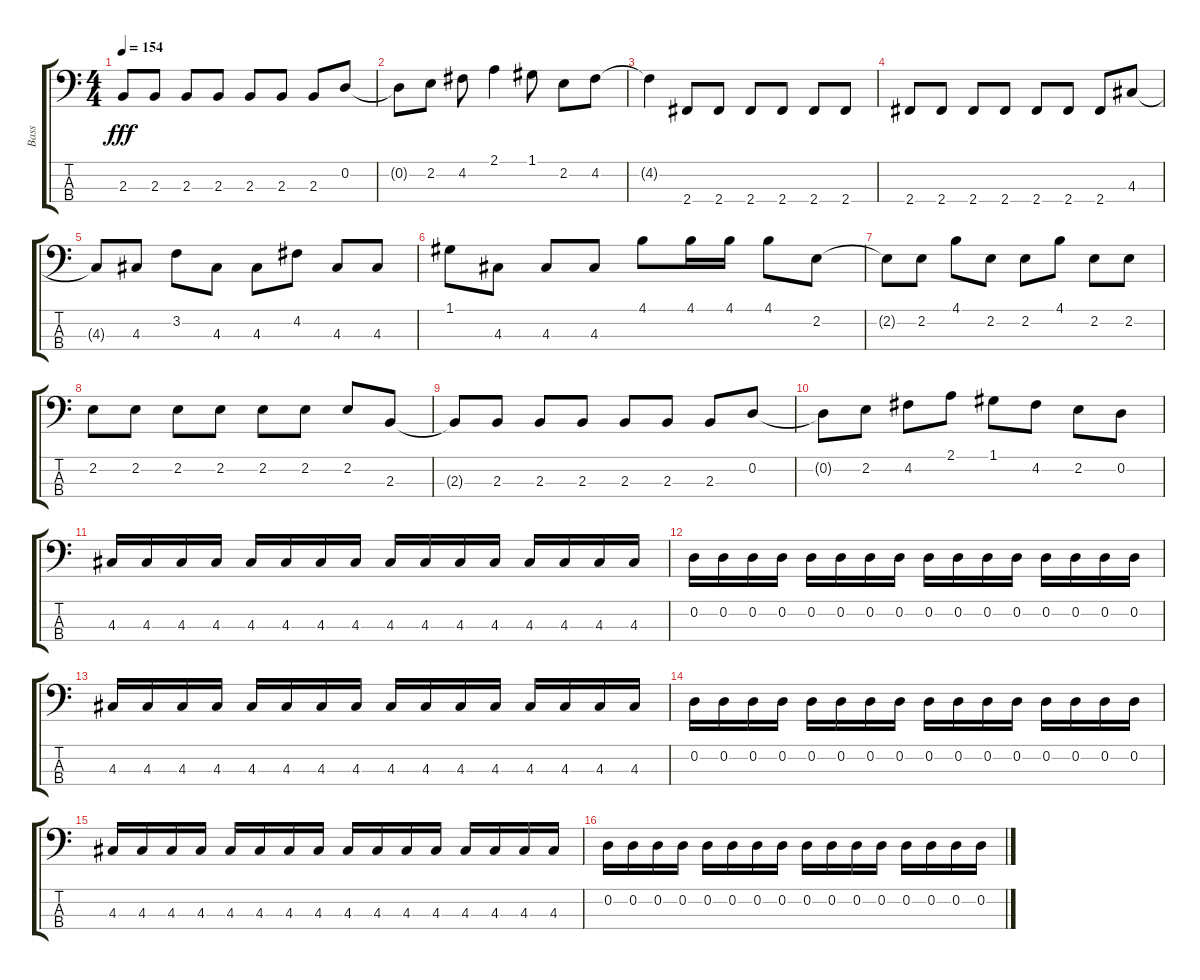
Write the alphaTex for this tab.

\track ("Bass" "Bass") {instrument slapbass1}
\staff {score tabs}
\tuning (G2 D2 A1 E1) {hide}
\ts (4 4)
\tempo 154
\clef f4
\ks c
2.3{t}.8{dy fff} 2.3.8 2.3.8 2.3.8 2.3.8 2.3.8 2.3.8 0.2.8 |
0.2{t}.8 2.2.8 4.2.8 2.1.4 1.1.8 2.2.8 4.2.8 |
4.2{t}.4 2.4.8 2.4.8 2.4.8 2.4.8 2.4.8 2.4.8 |
2.4.8 2.4.8 2.4.8 2.4.8 2.4.8 2.4.8 2.4.8 4.3.8 |
4.3{t}.8 4.3.8 3.2.8 4.3.8 4.3.8 4.2.8 4.3.8 4.3.8 |
1.1.8 4.3.8 4.3.8 4.3.8 4.1.8 4.1.16 4.1.16 4.1.8 2.2.8 |
2.2{t}.8 2.2.8 4.1.8 2.2.8 2.2.8 4.1.8 2.2.8 2.2.8 |
2.2.8 2.2.8 2.2.8 2.2.8 2.2.8 2.2.8 2.2.8 2.3.8 |
2.3{t}.8 2.3.8 2.3.8 2.3.8 2.3.8 2.3.8 2.3.8 0.2.8 |
0.2{t}.8 2.2.8 4.2.8 2.1.8 1.1.8 4.2.8 2.2.8 0.2.8 |
4.3.16 4.3.16 4.3.16 4.3.16 4.3.16 4.3.16 4.3.16 4.3.16 4.3.16 4.3.16 4.3.16 4.3.16 4.3.16 4.3.16 4.3.16 4.3.16 |
0.2.16 0.2.16 0.2.16 0.2.16 0.2.16 0.2.16 0.2.16 0.2.16 0.2.16 0.2.16 0.2.16 0.2.16 0.2.16 0.2.16 0.2.16 0.2.16 |
4.3.16 4.3.16 4.3.16 4.3.16 4.3.16 4.3.16 4.3.16 4.3.16 4.3.16 4.3.16 4.3.16 4.3.16 4.3.16 4.3.16 4.3.16 4.3.16 |
0.2.16 0.2.16 0.2.16 0.2.16 0.2.16 0.2.16 0.2.16 0.2.16 0.2.16 0.2.16 0.2.16 0.2.16 0.2.16 0.2.16 0.2.16 0.2.16 |
4.3.16 4.3.16 4.3.16 4.3.16 4.3.16 4.3.16 4.3.16 4.3.16 4.3.16 4.3.16 4.3.16 4.3.16 4.3.16 4.3.16 4.3.16 4.3.16 |
0.2.16 0.2.16 0.2.16 0.2.16 0.2.16 0.2.16 0.2.16 0.2.16 0.2.16 0.2.16 0.2.16 0.2.16 0.2.16 0.2.16 0.2.16 0.2.16
